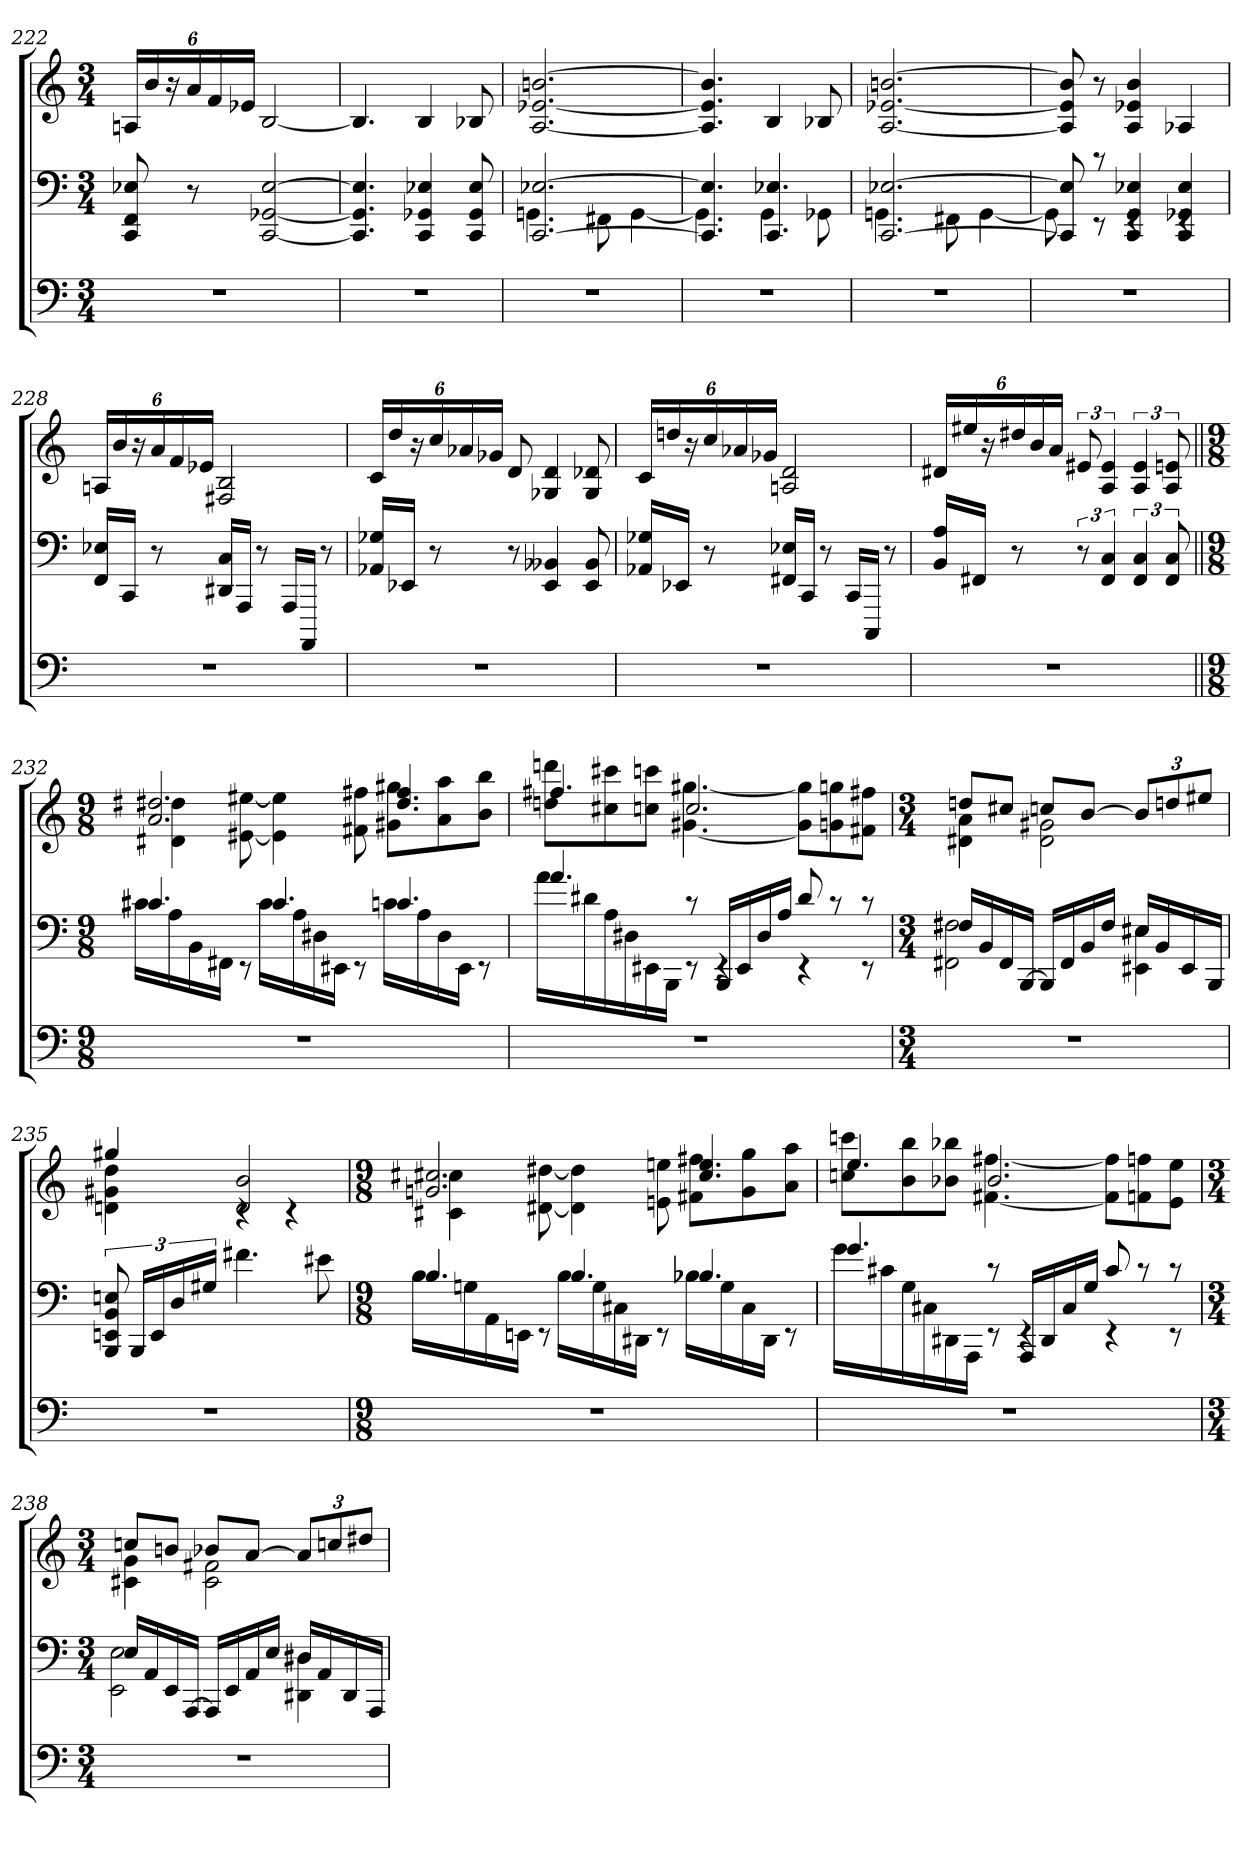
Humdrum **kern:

**kern	**kern	**kern
*part3	*part2	*part1
*staff3	*staff2	*staff1
*clefF4	*clefF4	*clefG2
*k[]	*k[]	*k[]
*M3/4	*M3/4	*M3/4
=222	=222	=222
2.r	8CC 8FF 8E-X	24AnLL
.	.	24b
.	.	24r
.	8r	24a
.	.	24f
.	.	24e-XJJ
.	[2CC [2GG-X [2E-	[2B
=223	=223	=223
2.r	4.CC] 4.GG-] 4.E-]	4.B]
.	4CC 4GG-X 4E-X	4B
.	8CC 8GG- 8E-	8B-X
=224	=224	=224
*	*^	*
2.r	[2.CC [2.E-X	4.GGn	[2.A [2.e-X [2.bn
.	.	8FF#X	.
.	.	[4GG	.
=225	=225	=225	=225
2.r	4.CC] 4.E-]	4.GG]	4.A] 4.e-] 4.b]
.	4.CC 4.E-X	4GG	4B
.	.	8GG-X	8B-X
=226	=226	=226	=226
2.r	[2.CC [2.E-X	4.GGn	[2.A [2.e-X [2.bn
.	.	8FF#X	.
.	.	[4GG	.
=227	=227	=227	=227
2.r	8CC] 8E-]	8GG]	8A] 8e-] 8b]
.	8rc	8rEE	8r
.	4CC 4GG 4E-X	4rEE	4A 4e-X 4b
.	4CC 4GG-X 4E-	4rEE	4A-X
*	*v	*v	*
=228	=228	=228
2.r	16FF 16E-XLL	24AnLL
.	.	24b
.	16CCJJ	.
.	.	24r
.	8r	24a
.	.	24f
.	.	24e-XJJ
.	16DD#X 16CLL	2F#X 2B
.	16AAAJJ	.
.	8r	.
.	16AAALL	.
.	16AAAAJJ	.
.	8r	.
=229	=229	=229
2.r	16AA-X 16G-XLL	24cLL
.	.	24dd
.	16EE-XJJ	.
.	.	24r
.	8r	24cc
.	.	24a-X
.	.	24g-XJJ
.	8r	8d
.	4EE- 4BB--X	4G-X 4d
.	8EE- 8BB--	8G- 8d-X
=230	=230	=230
2.r	16AA-X 16G-XLL	24cLL
.	.	24ddn
.	16EE-XJJ	.
.	.	24r
.	8r	24cc
.	.	24a-X
.	.	24g-XJJ
.	16FF#X 16E-XLL	2An 2d
.	16CCJJ	.
.	8r	.
.	16CCLL	.
.	16CCCJJ	.
.	8r	.
=231	=231	=231
2.r	16BB 16ALL	24d#XLL
.	.	24ee#X
.	16FF#XJJ	.
.	.	24r
.	8r	24dd#X
.	.	24b
.	.	24aJJ
.	12r	12e#X
.	6FF# 6C	6A 6e#
.	6FF# 6C	6A 6e#
.	12FF# 12C	12A 12en
=232||	=232||	=232||
*M9/8	*M9/8	*M9/8
*	*^	*^
8%9r	4.c#X	16c#XLL	2.a 2.dd#X	4d#X 4dd#X
.	.	16A	.	.
.	.	16BB	.	.
.	.	16FF#XJJ	.	.
.	.	8rEE	.	[8e#X [8ee#X
.	4.c#	16c#LL	.	4e#] 4ee#]
.	.	16A	.	.
.	.	16D#X	.	.
.	.	16EE#XJJ	.	.
.	.	8rEE	.	8f#X 8ff#X
.	4.cn	16cLL	4.dd# 4.ff#	8g#X 8gg#XL
.	.	16A	.	.
.	.	16D#	.	8a 8aa
.	.	16EE#JJ	.	.
.	.	8rEE	.	8b 8bbJ
=233	=233	=233	=233	=233
8%9r	4.a	16aLL	4.ff#X	8ddn 8dddnL
.	.	16d#X	.	.
.	.	16A	.	8cc#X 8ccc#X
.	.	16D#X	.	.
.	.	16EE#X	.	8ccn 8cccnJ
.	.	16BBBJJ	.	.
.	8rc	8rEE	2.cc	[4.g#X [4.gg#X
.	16BBBLL	4rEE	.	.
.	16EE#	.	.	.
.	16D#	.	.	.
.	16AJJ	.	.	.
.	8d#	4rEE	.	8g#] 8gg#]L
.	8rc	.	.	8gn 8ggn
.	8rc	8rEE	.	8f#X 8ff#XJ
=234	=234	=234	=234	=234
*M3/4	*M3/4	*	*M3/4	*
2.r	16F#XLL	2FF#X 2F#X	8ddnL	4d#X 4a
.	16BB	.	.	.
.	16FF#	.	8cc#XJ	.
.	[16BBBJJ	.	.	.
.	16BBBLL]	.	8ccnL	2d# 2g#X
.	16FF#	.	.	.
.	16BB	.	[8bJ	.
.	16F#JJ	.	.	.
.	16E#XLL	4EE#X 4E#X	12bL]	.
.	16BB	.	.	.
.	.	.	12ddn	.
.	16EE#	.	.	.
.	.	.	12ee#XJ	.
.	16BBBJJ	.	.	.
*	*v	*v	*	*
=235	=235	=235	=235
2.r	12BBB 12EEn 12BB 12En	4gg#X	4dn 4g#X 4dd
.	24BBBLL	.	.
.	24EE	.	.
.	24D	.	.
.	24G#XJJ	.	.
.	4.f#X	2d 2b	4rc
.	.	.	4rc
.	8e#X	.	.
=236	=236	=236	=236
*M9/8	*M9/8	*M9/8	*
*	*^	*	*
8%9r	4.B	16BLL	2.gn 2.cc#X	4c#X 4cc#X
.	.	16Gn	.	.
.	.	16AA	.	.
.	.	16EEnJJ	.	.
.	.	8rEE	.	[8d#X [8dd#X
.	4.B	16BLL	.	4d#] 4dd#]
.	.	16G	.	.
.	.	16C#X	.	.
.	.	16DD#XJJ	.	.
.	.	8rEE	.	8en 8een
.	4.B-X	16B-XLL	4.cc# 4.ee	8f#X 8ff#XL
.	.	16G	.	.
.	.	16C#	.	8g 8gg
.	.	16DD#JJ	.	.
.	.	8rEE	.	8a 8aaJ
=237	=237	=237	=237	=237
8%9r	4.g	16gLL	4.ee	8ccn 8cccnL
.	.	16c#X	.	.
.	.	16G	.	8b 8bb
.	.	16C#X	.	.
.	.	16DD#X	.	8b-X 8bb-XJ
.	.	16AAAJJ	.	.
.	8rc	8rEE	2.b-	[4.f#X [4.ff#X
.	16AAALL	4rEE	.	.
.	16DD#	.	.	.
.	16C#	.	.	.
.	16GJJ	.	.	.
.	8c#	4rEE	.	8f#] 8ff#]L
.	8rc	.	.	8fn 8ffn
.	8rc	8rEE	.	8e 8eeJ
=238	=238	=238	=238	=238
*M3/4	*M3/4	*	*M3/4	*
2.r	16ELL	2EE 2E	8ccnL	4c#X 4g
.	16AA	.	.	.
.	16EE	.	8bnJ	.
.	[16AAAJJ	.	.	.
.	16AAALL]	.	8b-XL	2c# 2f#X
.	16EE	.	.	.
.	16AA	.	[8aJ	.
.	16EJJ	.	.	.
.	16D#XLL	4DD#X 4D#X	12aL]	.
.	16AA	.	.	.
.	.	.	12ccn	.
.	16DD#	.	.	.
.	.	.	12dd#XJ	.
.	16AAAJJ	.	.	.
*	*v	*v	*	*
*	*	*v	*v
=	=	=
*-	*-	*-
